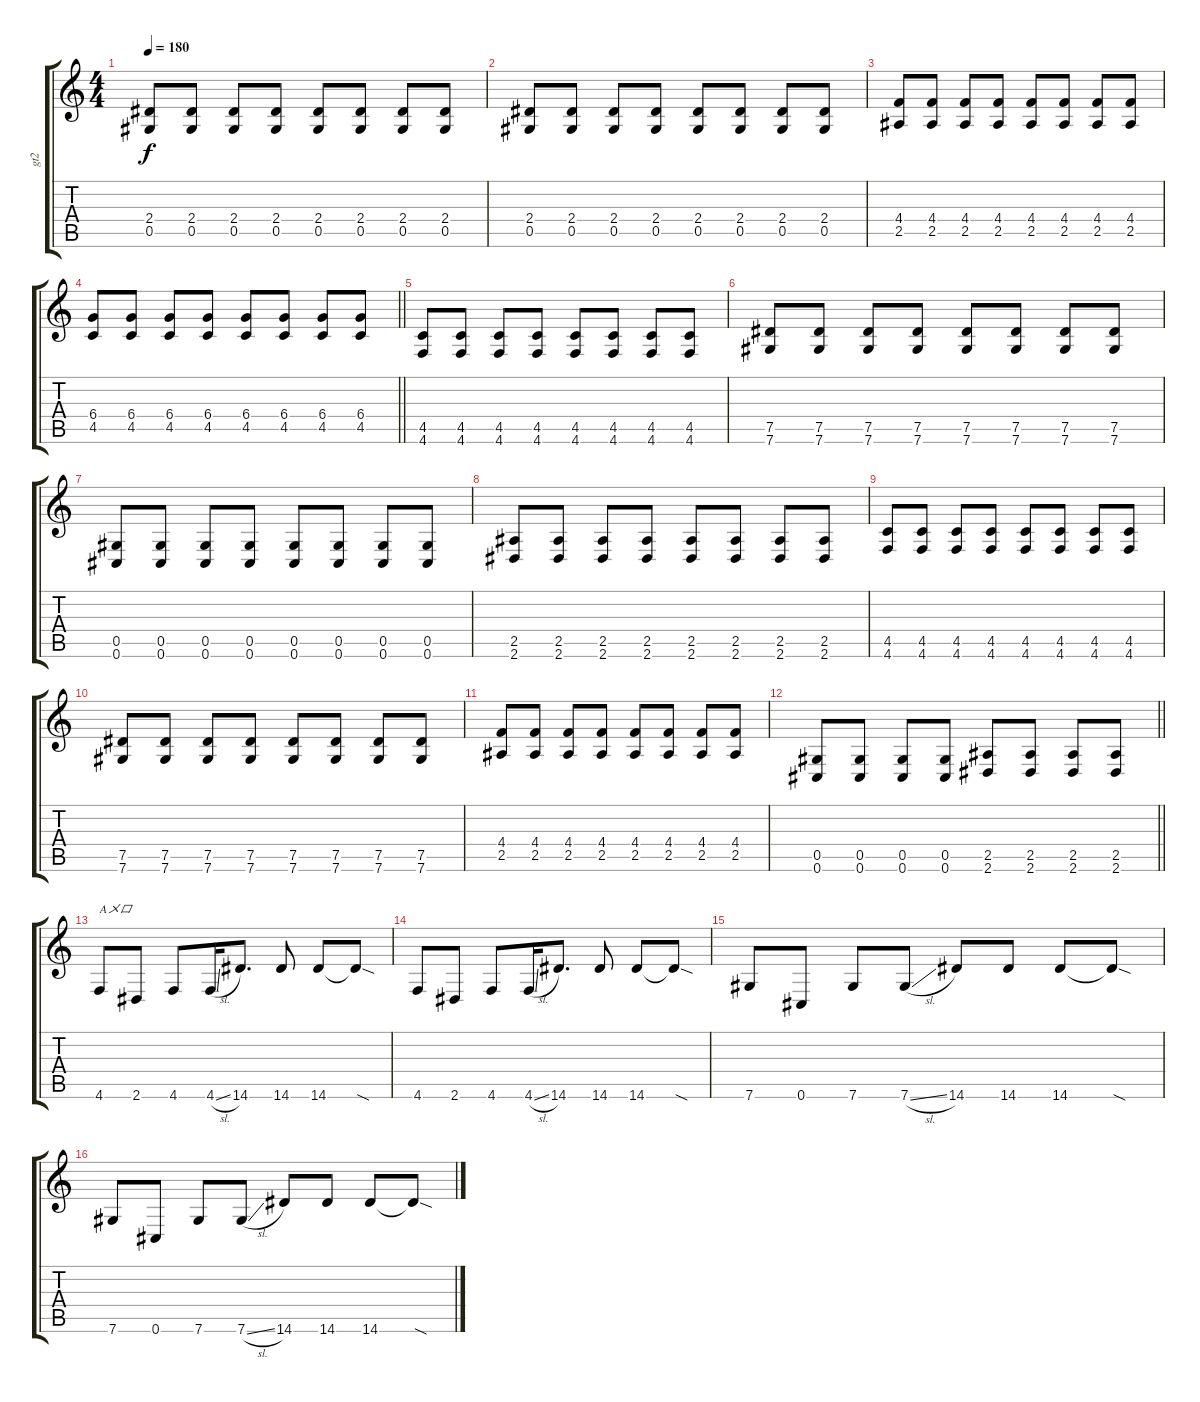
\track ("gt2" "gt2") {instrument distortionguitar}
\staff {score tabs}
\tuning (Eb4 Bb3 Gb3 Db3 Ab2 Db2) {hide}
\ts (4 4)
\tempo 180
\clef g2
\ks c
(2.4 0.5).8{dy f} (2.4 0.5).8 (2.4 0.5).8 (2.4 0.5).8 (2.4 0.5).8 (2.4 0.5).8 (2.4 0.5).8 (2.4 0.5).8 |
(2.4 0.5).8 (2.4 0.5).8 (2.4 0.5).8 (2.4 0.5).8 (2.4 0.5).8 (2.4 0.5).8 (2.4 0.5).8 (2.4 0.5).8 |
(4.4 2.5).8 (4.4 2.5).8 (4.4 2.5).8 (4.4 2.5).8 (4.4 2.5).8 (4.4 2.5).8 (4.4 2.5).8 (4.4 2.5).8 |
\barLineRight lightlight
(6.4 4.5).8 (6.4 4.5).8 (6.4 4.5).8 (6.4 4.5).8 (6.4 4.5).8 (6.4 4.5).8 (6.4 4.5).8 (6.4 4.5).8 |
(4.5 4.6).8 (4.5 4.6).8 (4.5 4.6).8 (4.5 4.6).8 (4.5 4.6).8 (4.5 4.6).8 (4.5 4.6).8 (4.5 4.6).8 |
(7.5 7.6).8 (7.5 7.6).8 (7.5 7.6).8 (7.5 7.6).8 (7.5 7.6).8 (7.5 7.6).8 (7.5 7.6).8 (7.5 7.6).8 |
(0.5 0.6).8 (0.5 0.6).8 (0.5 0.6).8 (0.5 0.6).8 (0.5 0.6).8 (0.5 0.6).8 (0.5 0.6).8 (0.5 0.6).8 |
(2.5 2.6).8 (2.5 2.6).8 (2.5 2.6).8 (2.5 2.6).8 (2.5 2.6).8 (2.5 2.6).8 (2.5 2.6).8 (2.5 2.6).8 |
(4.5 4.6).8 (4.5 4.6).8 (4.5 4.6).8 (4.5 4.6).8 (4.5 4.6).8 (4.5 4.6).8 (4.5 4.6).8 (4.5 4.6).8 |
(7.5 7.6).8 (7.5 7.6).8 (7.5 7.6).8 (7.5 7.6).8 (7.5 7.6).8 (7.5 7.6).8 (7.5 7.6).8 (7.5 7.6).8 |
(4.4 2.5).8 (4.4 2.5).8 (4.4 2.5).8 (4.4 2.5).8 (4.4 2.5).8 (4.4 2.5).8 (4.4 2.5).8 (4.4 2.5).8 |
\barLineRight lightlight
(0.5 0.6).8 (0.5 0.6).8 (0.5 0.6).8 (0.5 0.6).8 (2.5 2.6).8 (2.5 2.6).8 (2.5 2.6).8 (2.5 2.6).8 |
4.6.8{txt "Aメロ"} 2.6.8 4.6.8 4.6{sl}.16 14.6.8{d} 14.6.8 14.6.8 14.6{sod t}.8 |
4.6.8 2.6.8 4.6.8 4.6{sl}.16 14.6.8{d} 14.6.8 14.6.8 14.6{sod t}.8 |
7.6.8 0.6.8 7.6.8 7.6{sl}.8 14.6.8 14.6.8 14.6.8 14.6{sod t}.8 |
7.6.8 0.6.8 7.6.8 7.6{sl}.8 14.6.8 14.6.8 14.6.8 14.6{sod t}.8
